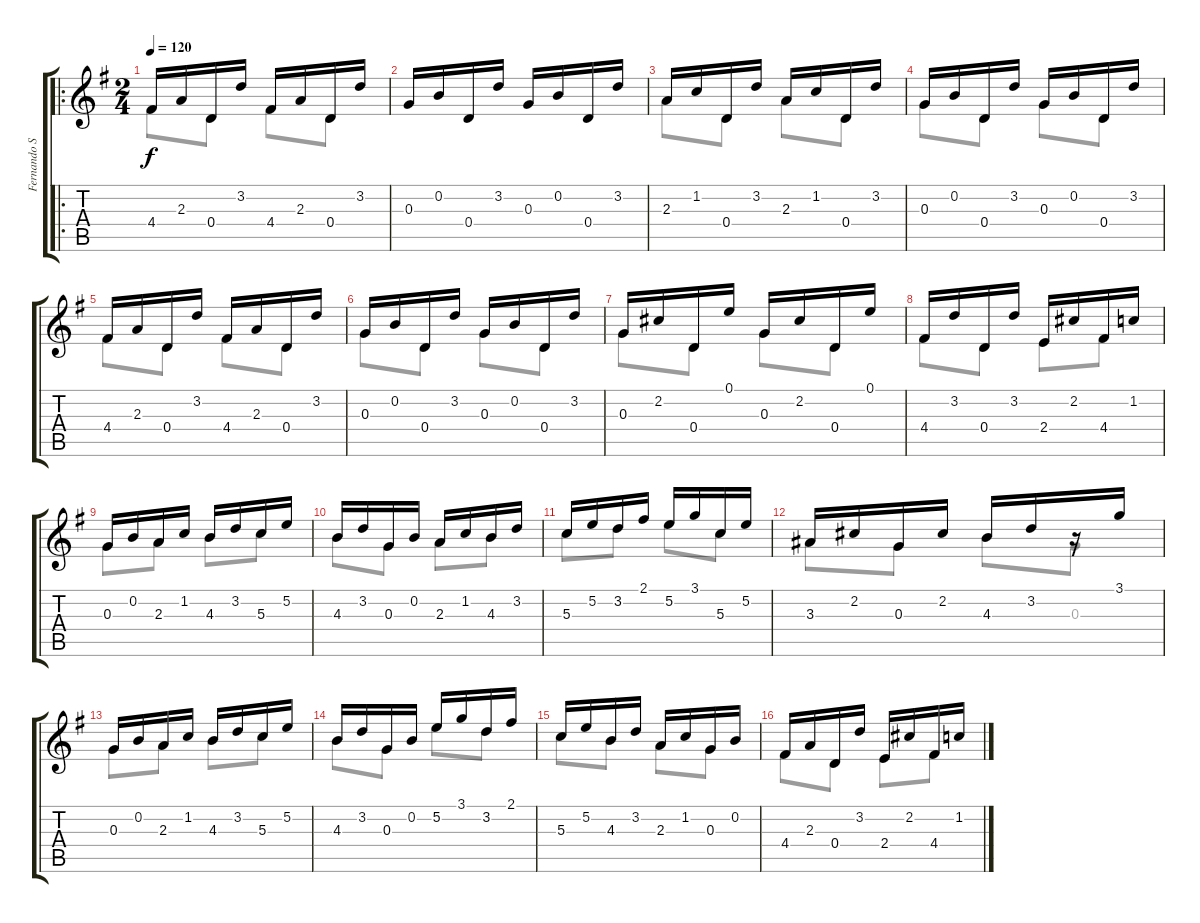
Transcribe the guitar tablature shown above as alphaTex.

\track ("Fernando Sor" "Fernando S") {instrument acousticguitarnylon}
\staff {score tabs}
\tuning (E4 B3 G3 D3 A2 E2) {hide}
\voice
\ro
\ts (2 4)
\tempo 120
\clef g2
\ks g
4.4.16{dy f} 2.3.16 0.4.16 3.2.16 4.4.16 2.3.16 0.4.16 3.2.16 |
0.3.16 0.2.16 0.4.16 3.2.16 0.3.16 0.2.16 0.4.16 3.2.16 |
2.3.16 1.2.16 0.4.16 3.2.16 2.3.16 1.2.16 0.4.16 3.2.16 |
0.3.16 0.2.16 0.4.16 3.2.16 0.3.16 0.2.16 0.4.16 3.2.16 |
4.4.16 2.3.16 0.4.16 3.2.16 4.4.16 2.3.16 0.4.16 3.2.16 |
0.3.16 0.2.16 0.4.16 3.2.16 0.3.16 0.2.16 0.4.16 3.2.16 |
0.3.16 2.2.16 0.4.16 0.1.16 0.3.16 2.2.16 0.4.16 0.1.16 |
4.4.16 3.2.16 0.4.16 3.2.16 2.4.16 2.2.16 4.4.16 1.2.16 |
0.3.16 0.2.16 2.3.16 1.2.16 4.3.16 3.2.16 5.3.16 5.2.16 |
4.3.16 3.2.16 0.3.16 0.2.16 2.3.16 1.2.16 4.3.16 3.2.16 |
5.3.16 5.2.16 3.2.16 2.1.16 5.2.16 3.1.16 5.3.16 5.2.16 |
3.3.16 2.2.16 0.3.16 2.2.16 4.3.16 3.2.16 r.16 3.1.16 |
0.3.16 0.2.16 2.3.16 1.2.16 4.3.16 3.2.16 5.3.16 5.2.16 |
4.3.16 3.2.16 0.3.16 0.2.16 5.2.16 3.1.16 3.2.16 2.1.16 |
5.3.16 5.2.16 4.3.16 3.2.16 2.3.16 1.2.16 0.3.16 0.2.16 |
4.4.16 2.3.16 0.4.16 3.2.16 2.4.16 2.2.16 4.4.16 1.2.16
\voice
\clef g2
\ottava regular
\simile none
\ks g
4.4.8{dy f} 0.4.8 4.4.8 0.4.8 |
|
2.3.8 0.4.8 2.3.8 0.4.8 |
0.3.8 0.4.8 0.3.8 0.4.8 |
4.4.8 0.4.8 4.4.8 0.4.8 |
0.3.8 0.4.8 0.3.8 0.4.8 |
0.3.8 0.4.8 0.3.8 0.4.8 |
4.4.8 0.4.8 2.4.8 4.4.8 |
0.3.8 2.3.8 4.3.8 5.3.8 |
4.3.8 0.3.8 2.3.8 4.3.8 |
5.3.8 3.2.8 5.2.8 5.3.8 |
3.3.8 0.3.8 4.3.8 0.3.8 |
0.3.8 2.3.8 4.3.8 5.3.8 |
4.3.8 0.3.8 5.2.8 3.2.8 |
5.3.8 4.3.8 2.3.8 0.3.8 |
4.4.8 0.4.8 2.4.8 4.4.8
